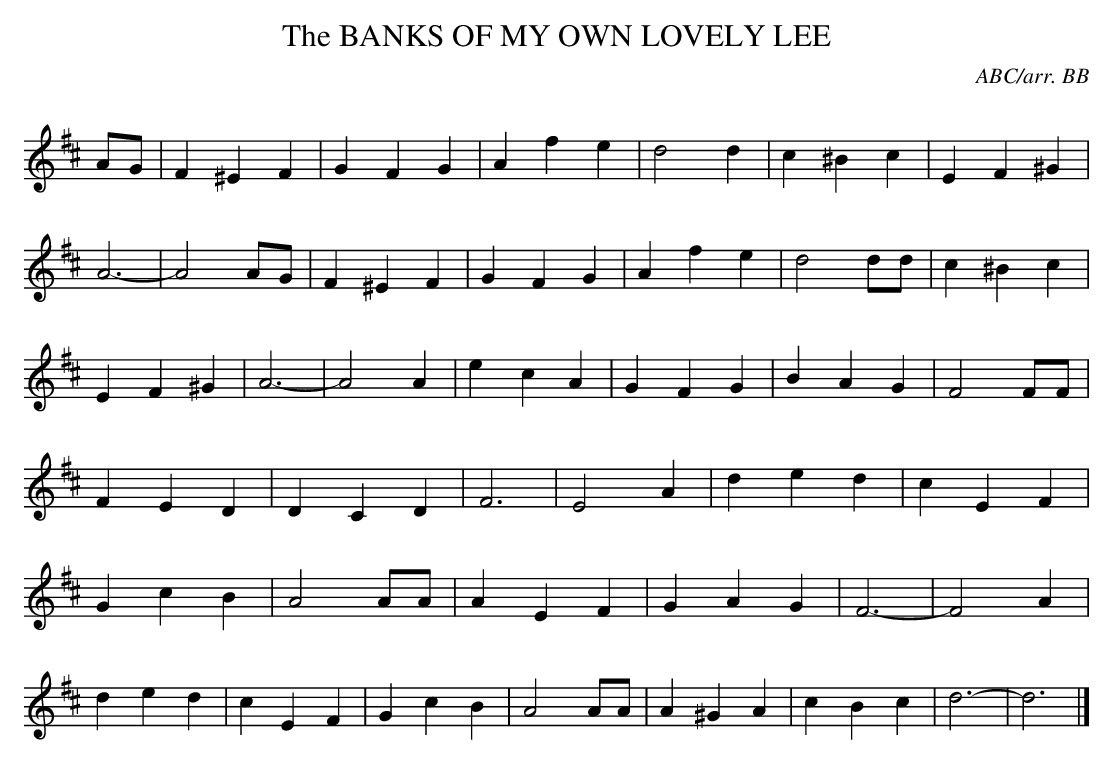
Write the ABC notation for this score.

X:1
T:BANKS OF MY OWN LOVELY LEE, The\
C:ABC/arr. BB\
Q:160\
L:1/4\
M:3/4\
K:D\
A/G/|F^EF|GFG|Afe|d2d|c^Bc|EF^G|A3-|A2A/G/|\
F^EF|GFG|Afe|d2d/d/|c^Bc|EF^G|A3-|A2A|\
ecA|GFG|BAG|F2F/F/|FED|DCD|F3|E2A|\
ded|cEF|GcB|A2A/A/|AEF|GAG|F3-|F2A|\
ded|cEF|GcB|A2A/A/|A^GA|cBc|d3-|d3|]\
\
\
